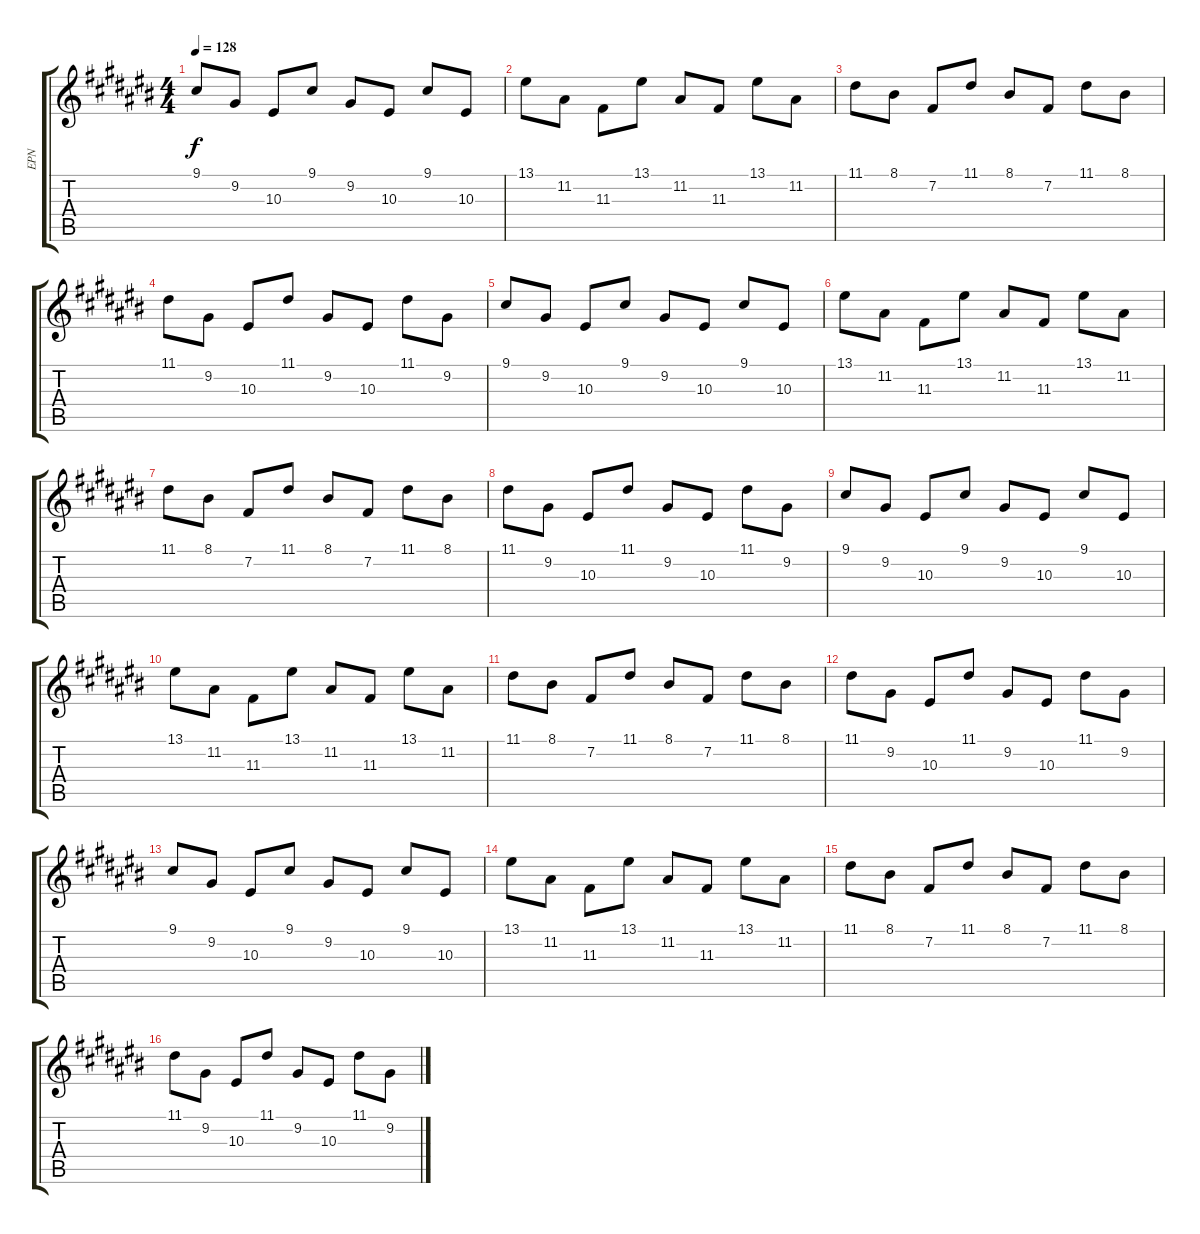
\track ("EPN" "EPN") {instrument electricgrandpiano}
\staff {score tabs}
\tuning (E4 B3 G3 D3 A2 E2) {hide}
\ts (4 4)
\tempo 128
\clef g2
\ks c#
9.1.8{dy f} 9.2.8 10.3.8 9.1.8 9.2.8 10.3.8 9.1.8 10.3.8 |
13.1.8 11.2.8 11.3.8 13.1.8 11.2.8 11.3.8 13.1.8 11.2.8 |
11.1.8 8.1.8 7.2.8 11.1.8 8.1.8 7.2.8 11.1.8 8.1.8 |
11.1.8 9.2.8 10.3.8 11.1.8 9.2.8 10.3.8 11.1.8 9.2.8 |
9.1.8 9.2.8 10.3.8 9.1.8 9.2.8 10.3.8 9.1.8 10.3.8 |
13.1.8 11.2.8 11.3.8 13.1.8 11.2.8 11.3.8 13.1.8 11.2.8 |
11.1.8 8.1.8 7.2.8 11.1.8 8.1.8 7.2.8 11.1.8 8.1.8 |
11.1.8 9.2.8 10.3.8 11.1.8 9.2.8 10.3.8 11.1.8 9.2.8 |
9.1.8 9.2.8 10.3.8 9.1.8 9.2.8 10.3.8 9.1.8 10.3.8 |
13.1.8 11.2.8 11.3.8 13.1.8 11.2.8 11.3.8 13.1.8 11.2.8 |
11.1.8 8.1.8 7.2.8 11.1.8 8.1.8 7.2.8 11.1.8 8.1.8 |
11.1.8 9.2.8 10.3.8 11.1.8 9.2.8 10.3.8 11.1.8 9.2.8 |
9.1.8 9.2.8 10.3.8 9.1.8 9.2.8 10.3.8 9.1.8 10.3.8 |
13.1.8 11.2.8 11.3.8 13.1.8 11.2.8 11.3.8 13.1.8 11.2.8 |
11.1.8 8.1.8 7.2.8 11.1.8 8.1.8 7.2.8 11.1.8 8.1.8 |
11.1.8 9.2.8 10.3.8 11.1.8 9.2.8 10.3.8 11.1.8 9.2.8
